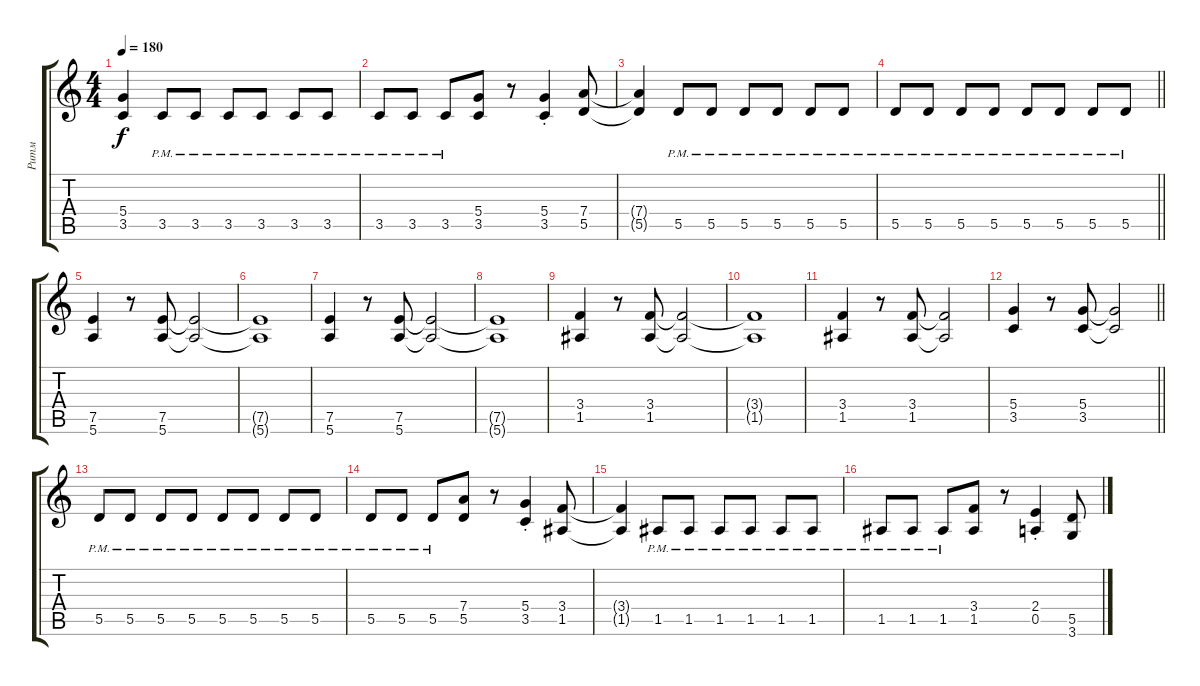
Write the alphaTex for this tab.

\track ("Ритм" "Ритм") {instrument overdrivenguitar}
\staff {score tabs}
\tuning (E4 B3 G3 D3 A2 E2) {hide}
\ts (4 4)
\tempo 180
\clef g2
\ks c
(5.4{t} 3.5{t}).4{dy f} 3.5{pm}.8 3.5{pm}.8 3.5{pm}.8 3.5{pm}.8 3.5{pm}.8 3.5{pm}.8 |
3.5{pm}.8 3.5{pm}.8 3.5{pm}.8 (5.4 3.5).8 r.8 (5.4{st} 3.5{st}).4 (7.4 5.5).8 |
(7.4{t} 5.5{t}).4 5.5{pm}.8 5.5{pm}.8 5.5{pm}.8 5.5{pm}.8 5.5{pm}.8 5.5{pm}.8 |
\barLineRight lightlight
5.5{pm}.8 5.5{pm}.8 5.5{pm}.8 5.5{pm}.8 5.5{pm}.8 5.5{pm}.8 5.5{pm}.8 5.5{pm}.8 |
(7.5 5.6).4{instrument distortionguitar} r.8 (7.5 5.6).8 (7.5{t} 5.6{t}).2 |
(7.5{t} 5.6{t}).1 |
(7.5 5.6).4 r.8 (7.5 5.6).8 (7.5{t} 5.6{t}).2 |
(7.5{t} 5.6{t}).1 |
(3.4 1.5).4 r.8 (3.4 1.5).8 (3.4{t} 1.5{t}).2 |
(3.4{t} 1.5{t}).1 |
(3.4 1.5).4 r.8 (3.4 1.5).8 (3.4{t} 1.5{t}).2 |
\barLineRight lightlight
(5.4 3.5).4 r.8 (5.4 3.5).8 (5.4{t} 3.5{t}).2 |
5.5{pm}.8{instrument overdrivenguitar} 5.5{pm}.8 5.5{pm}.8 5.5{pm}.8 5.5{pm}.8 5.5{pm}.8 5.5{pm}.8 5.5{pm}.8 |
5.5{pm}.8 5.5{pm}.8 5.5{pm}.8 (7.4 5.5).8 r.8 (5.4{st} 3.5{st}).4 (3.4 1.5).8 |
(3.4{t} 1.5{t}).4 1.5{pm}.8 1.5{pm}.8 1.5{pm}.8 1.5{pm}.8 1.5{pm}.8 1.5{pm}.8 |
1.5{pm}.8 1.5{pm}.8 1.5{pm}.8 (3.4 1.5).8 r.8 (2.4{st} 0.5{st}).4 (5.5 3.6).8
